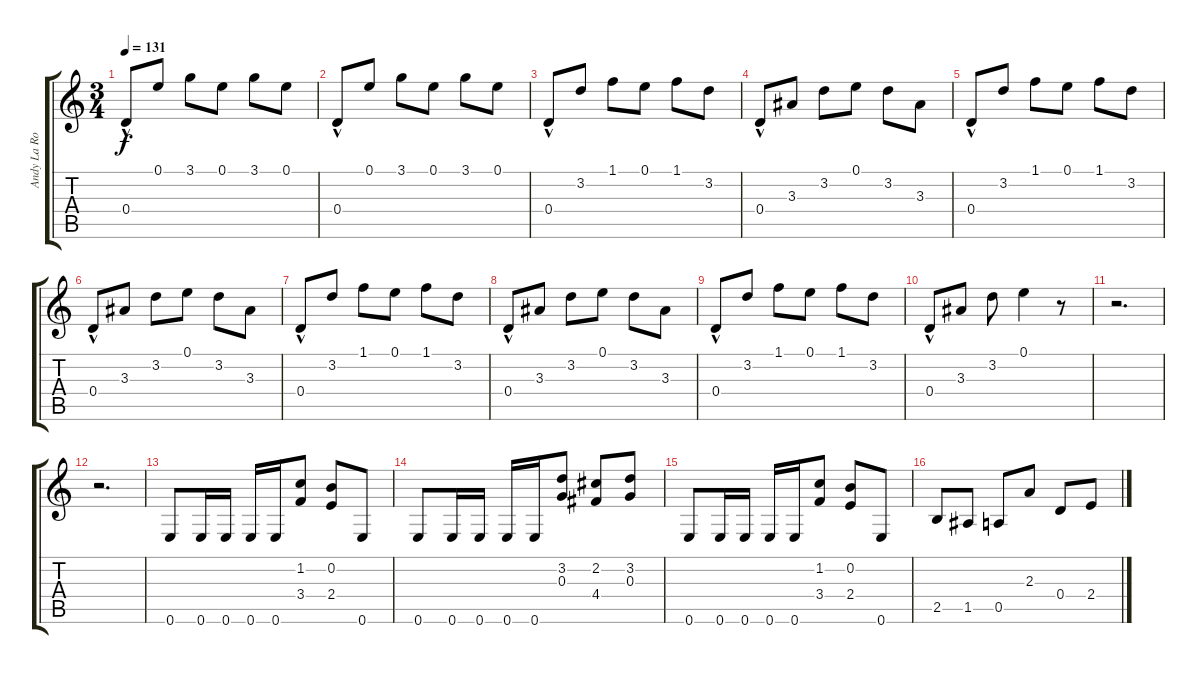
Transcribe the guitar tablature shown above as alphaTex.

\track ("Andy La Rocque" "Andy La Ro") {instrument overdrivenguitar}
\staff {score tabs}
\tuning (E4 B3 G3 D3 A2 E2) {hide}
\ts (3 4)
\tempo 131
\clef g2
\ks c
0.4{hac}.8{dy f} 0.1.8 3.1.8 0.1.8 3.1.8 0.1.8 |
0.4{hac}.8 0.1.8 3.1.8 0.1.8 3.1.8 0.1.8 |
0.4{hac}.8 3.2.8 1.1.8 0.1.8 1.1.8 3.2.8 |
0.4{hac}.8 3.3.8 3.2.8 0.1.8 3.2.8 3.3.8 |
0.4{hac}.8 3.2.8 1.1.8 0.1.8 1.1.8 3.2.8 |
0.4{hac}.8 3.3.8 3.2.8 0.1.8 3.2.8 3.3.8 |
0.4{hac}.8 3.2.8 1.1.8 0.1.8 1.1.8 3.2.8 |
0.4{hac}.8 3.3.8 3.2.8 0.1.8 3.2.8 3.3.8 |
0.4{hac}.8 3.2.8 1.1.8 0.1.8 1.1.8 3.2.8 |
0.4{hac}.8 3.3.8 3.2.8 0.1.4 r.8 |
r.2{d} |
r.2{d} |
0.6.8{instrument distortionguitar} 0.6.16 0.6.16 0.6.16 0.6.16 (1.2 3.4).8 (0.2 2.4).8 0.6.8 |
0.6.8 0.6.16 0.6.16 0.6.16 0.6.16 (3.2 0.3).8 (2.2 4.4).8 (3.2 0.3).8 |
0.6.8 0.6.16 0.6.16 0.6.16 0.6.16 (1.2 3.4).8 (0.2 2.4).8 0.6.8 |
2.5.8 1.5.8 0.5.8 2.3.8 0.4.8 2.4.8
